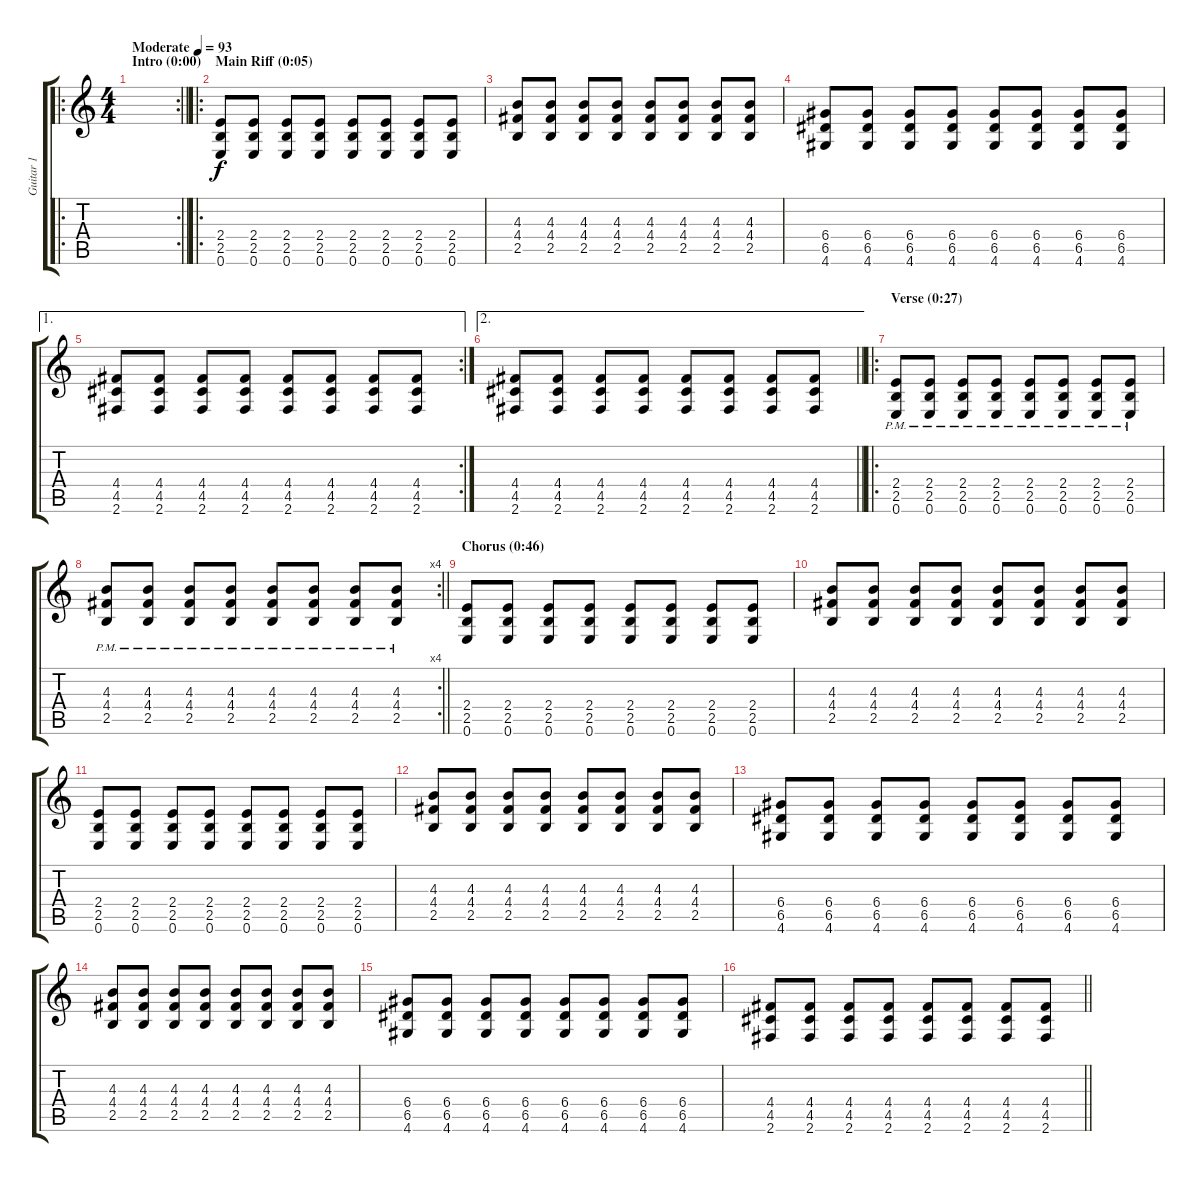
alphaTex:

\track ("Guitar 1" "Guitar 1") {instrument distortionguitar}
\staff {score tabs}
\tuning (E4 B3 G3 D3 A2 E2) {hide}
\ro
\rc 2
\ts (4 4)
\section ("" "Intro (0:00)")
\tempo (93 "Moderate")
\clef g2
\barLineRight lightlight
\ks c
|
\ro
\section ("" "Main Riff (0:05)")
(2.4 2.5 0.6).8 (2.4 2.5 0.6).8 (2.4 2.5 0.6).8 (2.4 2.5 0.6).8 (2.4 2.5 0.6).8 (2.4 2.5 0.6).8 (2.4 2.5 0.6).8 (2.4 2.5 0.6).8 |
(4.3 4.4 2.5).8 (4.3 4.4 2.5).8 (4.3 4.4 2.5).8 (4.3 4.4 2.5).8 (4.3 4.4 2.5).8 (4.3 4.4 2.5).8 (4.3 4.4 2.5).8 (4.3 4.4 2.5).8 |
(6.4 6.5 4.6).8 (6.4 6.5 4.6).8 (6.4 6.5 4.6).8 (6.4 6.5 4.6).8 (6.4 6.5 4.6).8 (6.4 6.5 4.6).8 (6.4 6.5 4.6).8 (6.4 6.5 4.6).8 |
\ae 1
\rc 2
(4.4 4.5 2.6).8 (4.4 4.5 2.6).8 (4.4 4.5 2.6).8 (4.4 4.5 2.6).8 (4.4 4.5 2.6).8 (4.4 4.5 2.6).8 (4.4 4.5 2.6).8 (4.4 4.5 2.6).8 |
\ae 2
\barLineRight lightlight
(4.4 4.5 2.6).8 (4.4 4.5 2.6).8 (4.4 4.5 2.6).8 (4.4 4.5 2.6).8 (4.4 4.5 2.6).8 (4.4 4.5 2.6).8 (4.4 4.5 2.6).8 (4.4 4.5 2.6).8 |
\ro
\section ("" "Verse (0:27)")
(2.4{pm} 2.5{pm} 0.6{pm}).8 (2.4{pm} 2.5{pm} 0.6{pm}).8 (2.4{pm} 2.5{pm} 0.6{pm}).8 (2.4{pm} 2.5{pm} 0.6{pm}).8 (2.4{pm} 2.5{pm} 0.6{pm}).8 (2.4{pm} 2.5{pm} 0.6{pm}).8 (2.4{pm} 2.5{pm} 0.6{pm}).8 (2.4{pm} 2.5{pm} 0.6{pm}).8 |
\rc 4
\barLineRight lightlight
(4.3{pm} 4.4{pm} 2.5{pm}).8 (4.3{pm} 4.4{pm} 2.5{pm}).8 (4.3{pm} 4.4{pm} 2.5{pm}).8 (4.3{pm} 4.4{pm} 2.5{pm}).8 (4.3{pm} 4.4{pm} 2.5{pm}).8 (4.3{pm} 4.4{pm} 2.5{pm}).8 (4.3{pm} 4.4{pm} 2.5{pm}).8 (4.3{pm} 4.4{pm} 2.5{pm}).8 |
\section ("" "Chorus (0:46)")
(2.4 2.5 0.6).8 (2.4 2.5 0.6).8 (2.4 2.5 0.6).8 (2.4 2.5 0.6).8 (2.4 2.5 0.6).8 (2.4 2.5 0.6).8 (2.4 2.5 0.6).8 (2.4 2.5 0.6).8 |
(4.3 4.4 2.5).8 (4.3 4.4 2.5).8 (4.3 4.4 2.5).8 (4.3 4.4 2.5).8 (4.3 4.4 2.5).8 (4.3 4.4 2.5).8 (4.3 4.4 2.5).8 (4.3 4.4 2.5).8 |
(2.4 2.5 0.6).8 (2.4 2.5 0.6).8 (2.4 2.5 0.6).8 (2.4 2.5 0.6).8 (2.4 2.5 0.6).8 (2.4 2.5 0.6).8 (2.4 2.5 0.6).8 (2.4 2.5 0.6).8 |
(4.3 4.4 2.5).8 (4.3 4.4 2.5).8 (4.3 4.4 2.5).8 (4.3 4.4 2.5).8 (4.3 4.4 2.5).8 (4.3 4.4 2.5).8 (4.3 4.4 2.5).8 (4.3 4.4 2.5).8 |
(6.4 6.5 4.6).8 (6.4 6.5 4.6).8 (6.4 6.5 4.6).8 (6.4 6.5 4.6).8 (6.4 6.5 4.6).8 (6.4 6.5 4.6).8 (6.4 6.5 4.6).8 (6.4 6.5 4.6).8 |
(4.3 4.4 2.5).8 (4.3 4.4 2.5).8 (4.3 4.4 2.5).8 (4.3 4.4 2.5).8 (4.3 4.4 2.5).8 (4.3 4.4 2.5).8 (4.3 4.4 2.5).8 (4.3 4.4 2.5).8 |
(6.4 6.5 4.6).8 (6.4 6.5 4.6).8 (6.4 6.5 4.6).8 (6.4 6.5 4.6).8 (6.4 6.5 4.6).8 (6.4 6.5 4.6).8 (6.4 6.5 4.6).8 (6.4 6.5 4.6).8 |
\barLineRight lightlight
(4.4 4.5 2.6).8 (4.4 4.5 2.6).8 (4.4 4.5 2.6).8 (4.4 4.5 2.6).8 (4.4 4.5 2.6).8 (4.4 4.5 2.6).8 (4.4 4.5 2.6).8 (4.4 4.5 2.6).8
